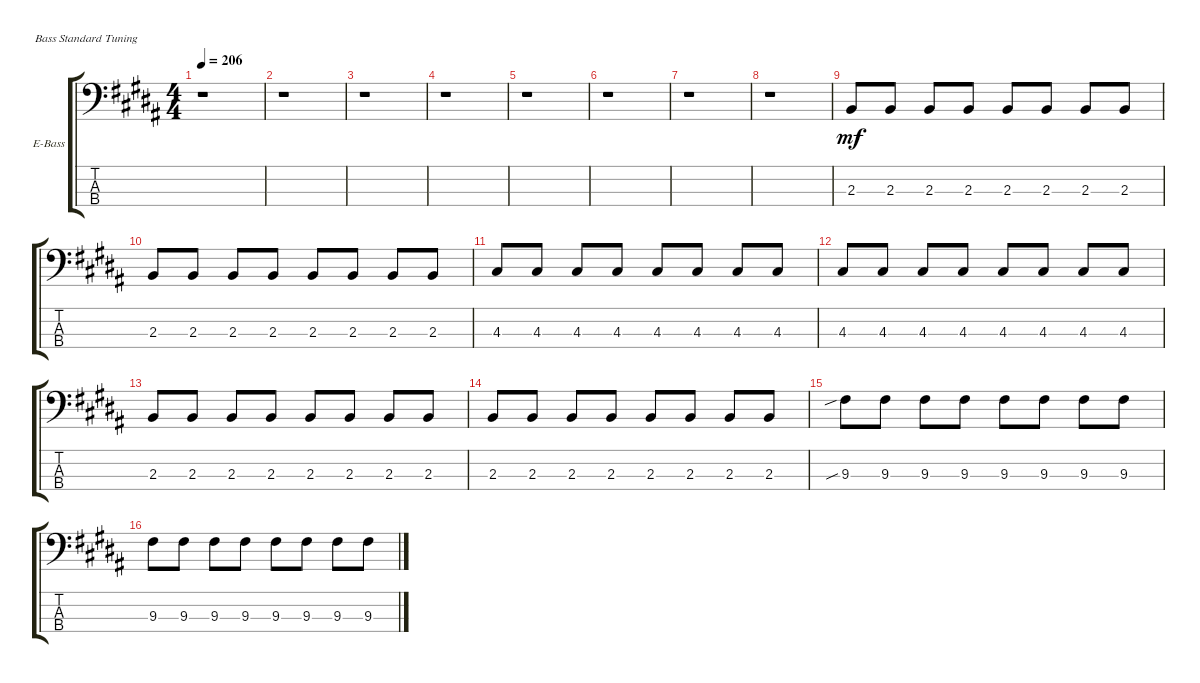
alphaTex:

\defaultSystemsLayout 4
\bracketExtendMode groupsimilarinstruments
\firstSystemTrackNameOrientation horizontal
\otherSystemsTrackNameOrientation horizontal
\track ("Bass" "E-Bass") {instrument electricbassfinger}
\staff {score tabs}
\tuning (G2 D2 A1 E1)
\ts (4 4)
\tempo 206
\clef f4
\scale
0.333333
\ks b
r.1{dy mf} |
\scale
0.333333 r.1 |
\scale
0.333333 r.1 |
\scale
0.333333 r.1 |
\scale
0.333333 r.1 |
\scale
0.333333 r.1 |
\scale
0.333333 r.1 |
\scale
0.333333 r.1 |
\scale
0.333333 2.3.8 2.3.8 2.3.8 2.3.8 2.3.8 2.3.8 2.3.8 2.3.8 |
\scale
0.333333 2.3.8 2.3.8 2.3.8 2.3.8 2.3.8 2.3.8 2.3.8 2.3.8 |
\scale
0.333333 4.3.8 4.3.8 4.3.8 4.3.8 4.3.8 4.3.8 4.3.8 4.3.8 |
\scale
0.333333 4.3.8 4.3.8 4.3.8 4.3.8 4.3.8 4.3.8 4.3.8 4.3.8 |
\scale
0.333333 2.3.8 2.3.8 2.3.8 2.3.8 2.3.8 2.3.8 2.3.8 2.3.8 |
\scale
0.333333 2.3.8 2.3.8 2.3.8 2.3.8 2.3.8 2.3.8 2.3.8 2.3.8 |
\scale
0.333333 9.3{sib}.8 9.3.8 9.3.8 9.3.8 9.3.8 9.3.8 9.3.8 9.3.8 |
\scale
0.333333 9.3.8 9.3.8 9.3.8 9.3.8 9.3.8 9.3.8 9.3.8 9.3.8
